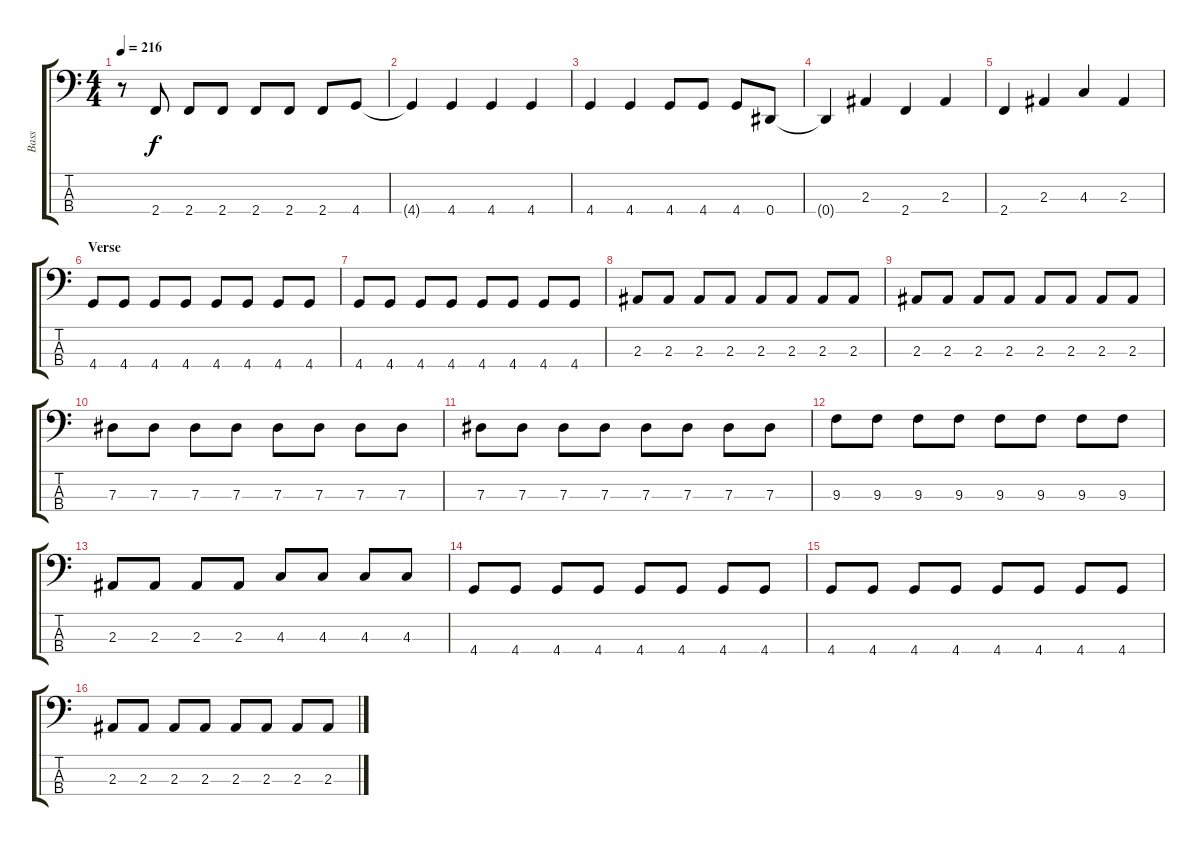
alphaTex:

\track ("Bass" "Bass") {instrument electricbasspick}
\staff {score tabs}
\tuning (Gb2 Db2 Ab1 Eb1) {hide}
\ts (4 4)
\tempo 216
\clef f4
\ks c
r.8{dy f} 2.4.8 2.4.8 2.4.8 2.4.8 2.4.8 2.4.8 4.4.8 |
4.4{t}.4 4.4.4 4.4.4 4.4.4 |
4.4.4 4.4.4 4.4.8 4.4.8 4.4.8 0.4.8 |
0.4{t}.4 2.3.4 2.4.4 2.3.4 |
2.4.4 2.3.4 4.3.4 2.3.4 |
\section ("" "Verse")
4.4.8 4.4.8 4.4.8 4.4.8 4.4.8 4.4.8 4.4.8 4.4.8 |
4.4.8 4.4.8 4.4.8 4.4.8 4.4.8 4.4.8 4.4.8 4.4.8 |
2.3.8 2.3.8 2.3.8 2.3.8 2.3.8 2.3.8 2.3.8 2.3.8 |
2.3.8 2.3.8 2.3.8 2.3.8 2.3.8 2.3.8 2.3.8 2.3.8 |
7.3.8 7.3.8 7.3.8 7.3.8 7.3.8 7.3.8 7.3.8 7.3.8 |
7.3.8 7.3.8 7.3.8 7.3.8 7.3.8 7.3.8 7.3.8 7.3.8 |
9.3.8 9.3.8 9.3.8 9.3.8 9.3.8 9.3.8 9.3.8 9.3.8 |
2.3.8 2.3.8 2.3.8 2.3.8 4.3.8 4.3.8 4.3.8 4.3.8 |
4.4.8 4.4.8 4.4.8 4.4.8 4.4.8 4.4.8 4.4.8 4.4.8 |
4.4.8 4.4.8 4.4.8 4.4.8 4.4.8 4.4.8 4.4.8 4.4.8 |
2.3.8 2.3.8 2.3.8 2.3.8 2.3.8 2.3.8 2.3.8 2.3.8
